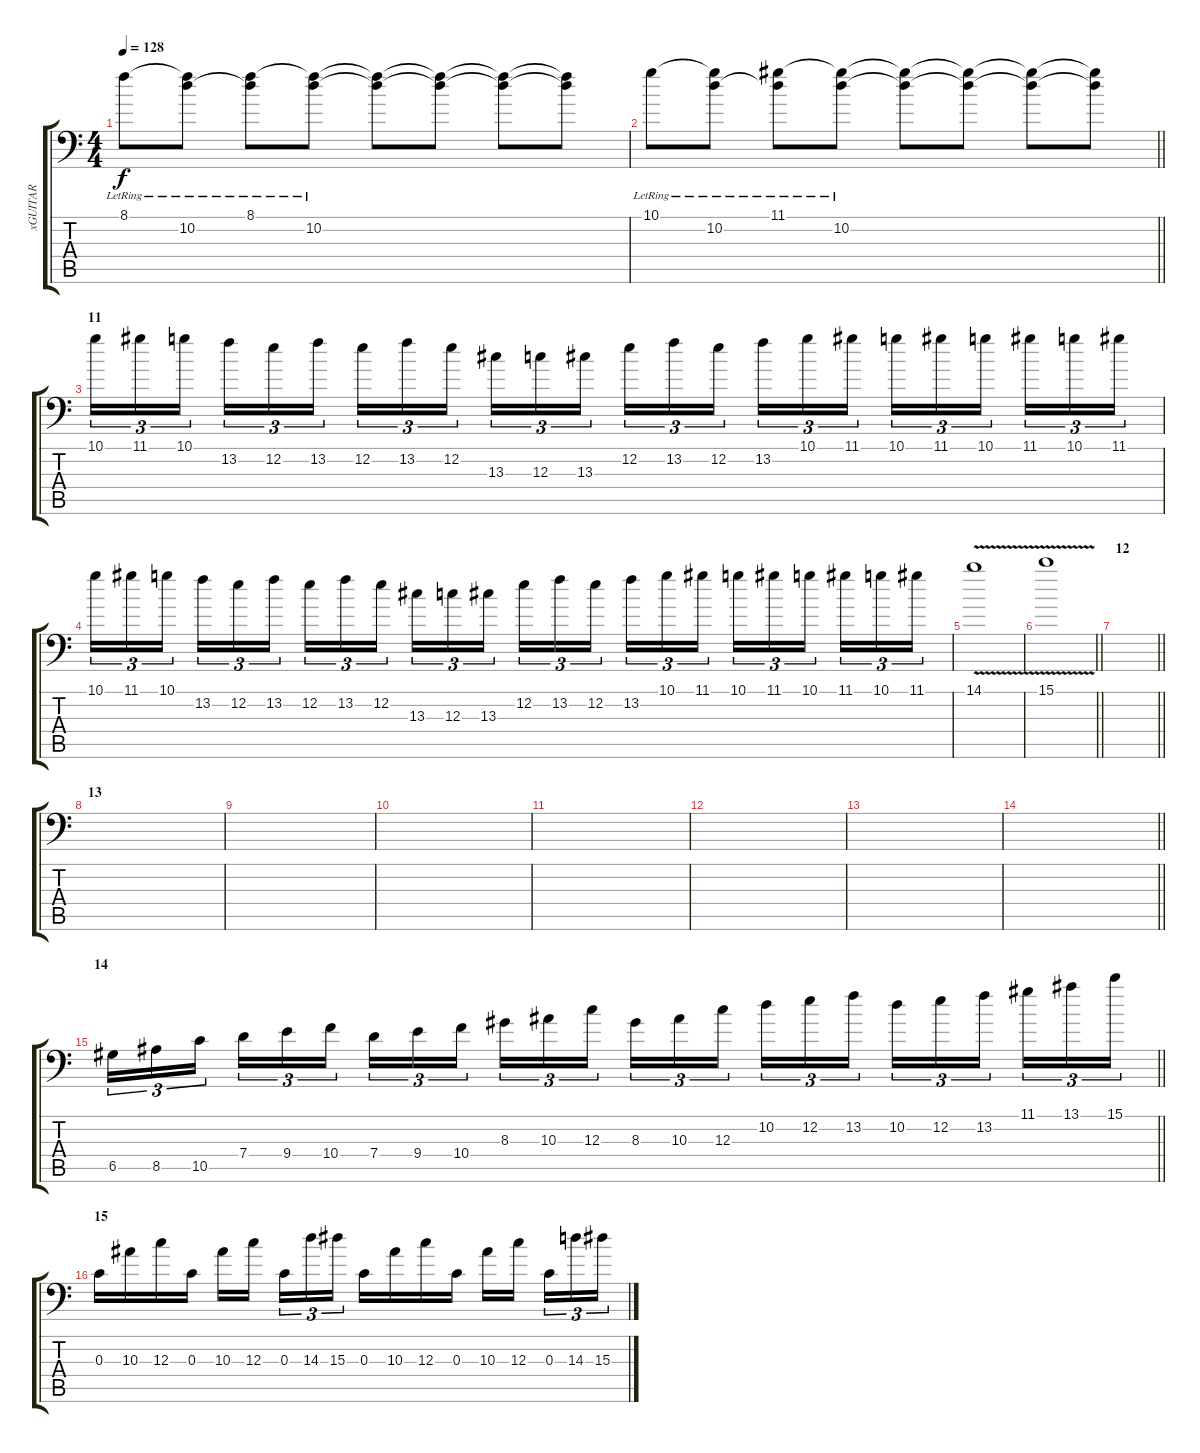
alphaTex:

\track ("xGUITAR" "xGUITAR") {instrument distortionguitar}
\staff {score tabs}
\tuning (A3 E3 C3 G2 D2 G1) {hide}
\ts (4 4)
\tempo 128
\clef f4
\ks c
8.1{lr}.8{dy f} (8.1{t} 10.2{lr}).8 (8.1{lr} 10.2{t}).8 (8.1{t} 10.2{lr}).8 (8.1{t} 10.2{t}).8 (8.1{t} 10.2{t}).8 (8.1{t} 10.2{t}).8 (8.1{t} 10.2{t}).8 |
\barLineRight lightlight
10.1{lr}.8 (10.1{t} 10.2{lr}).8 (11.1{lr} 10.2{t}).8 (11.1{t} 10.2{lr}).8 (11.1{t} 10.2{t}).8 (11.1{t} 10.2{t}).8 (11.1{t} 10.2{t}).8 (11.1{t} 10.2{t}).8 |
\section ("" "11")
10.1.16{tu (3 2) instrument cello} 11.1.16{tu (3 2)} 10.1.16{tu (3 2) beam splitsecondary} 13.2.16{tu (3 2)} 12.2.16{tu (3 2)} 13.2.16{tu (3 2)} 12.2.16{tu (3 2)} 13.2.16{tu (3 2)} 12.2.16{tu (3 2) beam splitsecondary} 13.3.16{tu (3 2)} 12.3.16{tu (3 2)} 13.3.16{tu (3 2)} 12.2.16{tu (3 2)} 13.2.16{tu (3 2)} 12.2.16{tu (3 2) beam splitsecondary} 13.2.16{tu (3 2)} 10.1.16{tu (3 2)} 11.1.16{tu (3 2)} 10.1.16{tu (3 2)} 11.1.16{tu (3 2)} 10.1.16{tu (3 2) beam splitsecondary} 11.1.16{tu (3 2)} 10.1.16{tu (3 2)} 11.1.16{tu (3 2)} |
10.1.16{tu (3 2)} 11.1.16{tu (3 2)} 10.1.16{tu (3 2) beam splitsecondary} 13.2.16{tu (3 2)} 12.2.16{tu (3 2)} 13.2.16{tu (3 2)} 12.2.16{tu (3 2)} 13.2.16{tu (3 2)} 12.2.16{tu (3 2) beam splitsecondary} 13.3.16{tu (3 2)} 12.3.16{tu (3 2)} 13.3.16{tu (3 2)} 12.2.16{tu (3 2)} 13.2.16{tu (3 2)} 12.2.16{tu (3 2) beam splitsecondary} 13.2.16{tu (3 2)} 10.1.16{tu (3 2)} 11.1.16{tu (3 2)} 10.1.16{tu (3 2)} 11.1.16{tu (3 2)} 10.1.16{tu (3 2) beam splitsecondary} 11.1.16{tu (3 2)} 10.1.16{tu (3 2)} 11.1.16{tu (3 2)} |
14.1{v}.1{instrument distortionguitar} |
\barLineRight lightlight
15.1{v}.1 |
\section ("" "12")
\barLineRight lightlight
|
\section ("" "13")
|
|
|
|
|
|
\barLineRight lightlight
|
\section ("" "14")
\barLineRight lightlight
6.5.16{tu (3 2)} 8.5.16{tu (3 2)} 10.5.16{tu (3 2) beam splitsecondary} 7.4.16{tu (3 2)} 9.4.16{tu (3 2)} 10.4.16{tu (3 2)} 7.4.16{tu (3 2)} 9.4.16{tu (3 2)} 10.4.16{tu (3 2) beam splitsecondary} 8.3.16{tu (3 2)} 10.3.16{tu (3 2)} 12.3.16{tu (3 2)} 8.3.16{tu (3 2)} 10.3.16{tu (3 2)} 12.3.16{tu (3 2) beam splitsecondary} 10.2.16{tu (3 2)} 12.2.16{tu (3 2)} 13.2.16{tu (3 2)} 10.2.16{tu (3 2)} 12.2.16{tu (3 2)} 13.2.16{tu (3 2) beam splitsecondary} 11.1.16{tu (3 2)} 13.1.16{tu (3 2)} 15.1.16{tu (3 2)} |
\section ("" "15")
0.3.16 10.3.16 12.3.16 0.3.16 10.3.16 12.3.16{beam splitsecondary} 0.3.16{tu (3 2)} 14.3.16{tu (3 2)} 15.3.16{tu (3 2)} 0.3.16 10.3.16 12.3.16 0.3.16 10.3.16 12.3.16{beam splitsecondary} 0.3.16{tu (3 2)} 14.3.16{tu (3 2)} 15.3.16{tu (3 2)}
